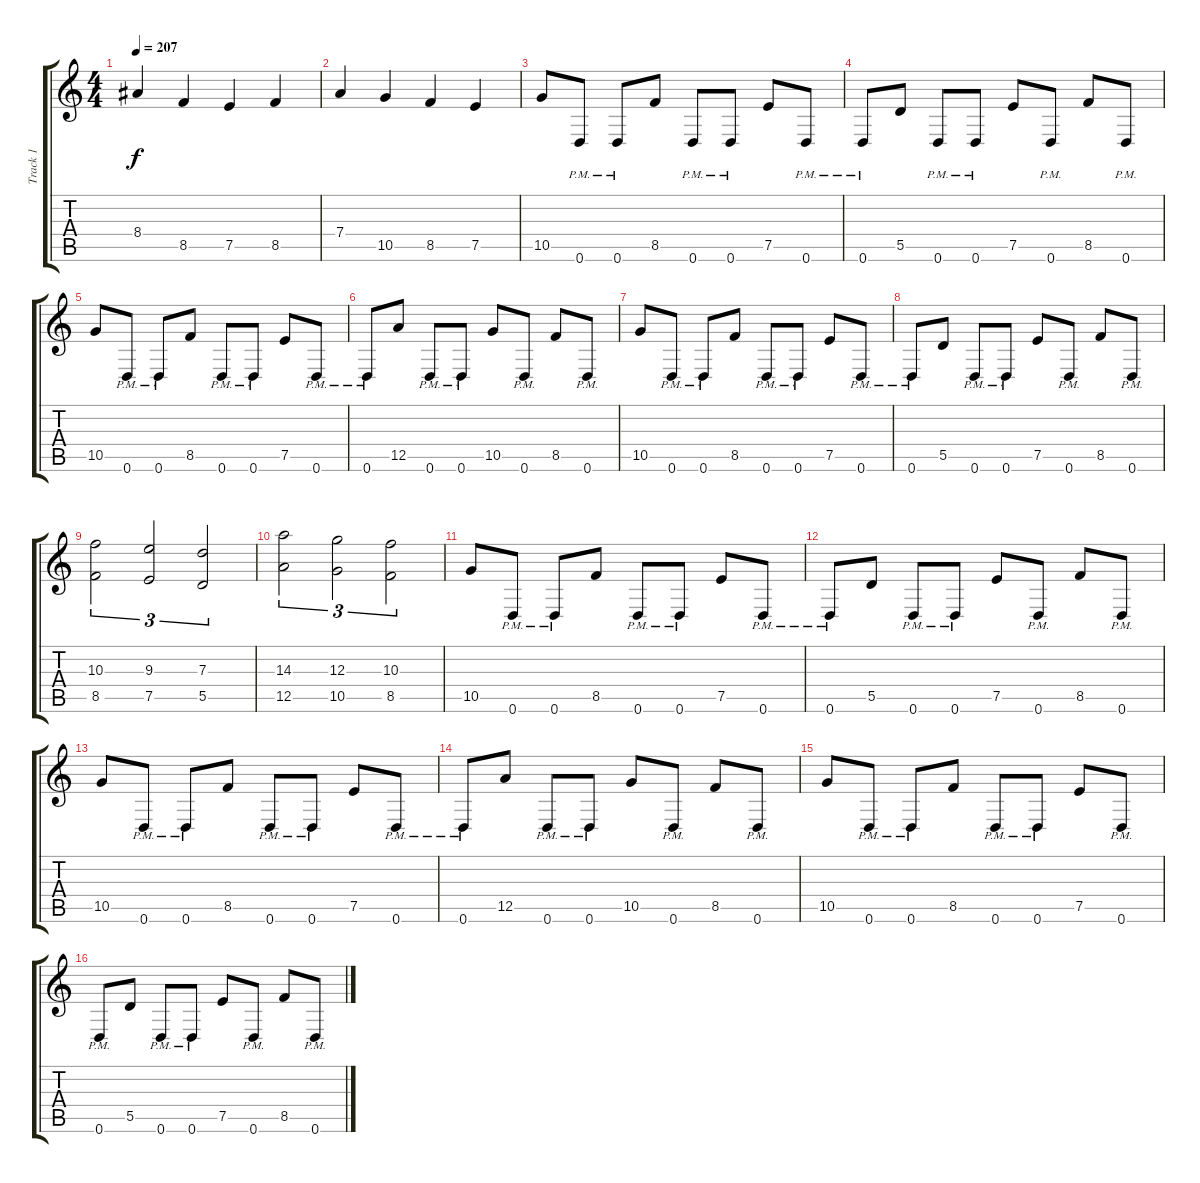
\track ("Track 1" "Track 1") {instrument distortionguitar}
\staff {score tabs}
\tuning (E4 B3 G3 D3 A2 D2) {hide}
\ts (4 4)
\tempo 207
\clef g2
\ks c
8.4{t}.4{dy f} 8.5.4 7.5.4 8.5.4 |
7.4.4 10.5.4 8.5.4 7.5.4 |
10.5.8 0.6{pm}.8 0.6{pm}.8 8.5.8 0.6{pm}.8 0.6{pm}.8 7.5.8 0.6{pm}.8 |
0.6{pm}.8 5.5.8 0.6{pm}.8 0.6{pm}.8 7.5.8 0.6{pm}.8 8.5.8 0.6{pm}.8 |
10.5.8 0.6{pm}.8 0.6{pm}.8 8.5.8 0.6{pm}.8 0.6{pm}.8 7.5.8 0.6{pm}.8 |
0.6{pm}.8 12.5.8 0.6{pm}.8 0.6{pm}.8 10.5.8 0.6{pm}.8 8.5.8 0.6{pm}.8 |
10.5.8 0.6{pm}.8 0.6{pm}.8 8.5.8 0.6{pm}.8 0.6{pm}.8 7.5.8 0.6{pm}.8 |
0.6{pm}.8 5.5.8 0.6{pm}.8 0.6{pm}.8 7.5.8 0.6{pm}.8 8.5.8 0.6{pm}.8 |
(10.3 8.5).2{tu (3 2)} (9.3 7.5).2{tu (3 2)} (7.3 5.5).2{tu (3 2)} |
(14.3 12.5).2{tu (3 2)} (12.3 10.5).2{tu (3 2)} (10.3 8.5).2{tu (3 2)} |
10.5.8 0.6{pm}.8 0.6{pm}.8 8.5.8 0.6{pm}.8 0.6{pm}.8 7.5.8 0.6{pm}.8 |
0.6{pm}.8 5.5.8 0.6{pm}.8 0.6{pm}.8 7.5.8 0.6{pm}.8 8.5.8 0.6{pm}.8 |
10.5.8 0.6{pm}.8 0.6{pm}.8 8.5.8 0.6{pm}.8 0.6{pm}.8 7.5.8 0.6{pm}.8 |
0.6{pm}.8 12.5.8 0.6{pm}.8 0.6{pm}.8 10.5.8 0.6{pm}.8 8.5.8 0.6{pm}.8 |
10.5.8 0.6{pm}.8 0.6{pm}.8 8.5.8 0.6{pm}.8 0.6{pm}.8 7.5.8 0.6{pm}.8 |
0.6{pm}.8 5.5.8 0.6{pm}.8 0.6{pm}.8 7.5.8 0.6{pm}.8 8.5.8 0.6{pm}.8
